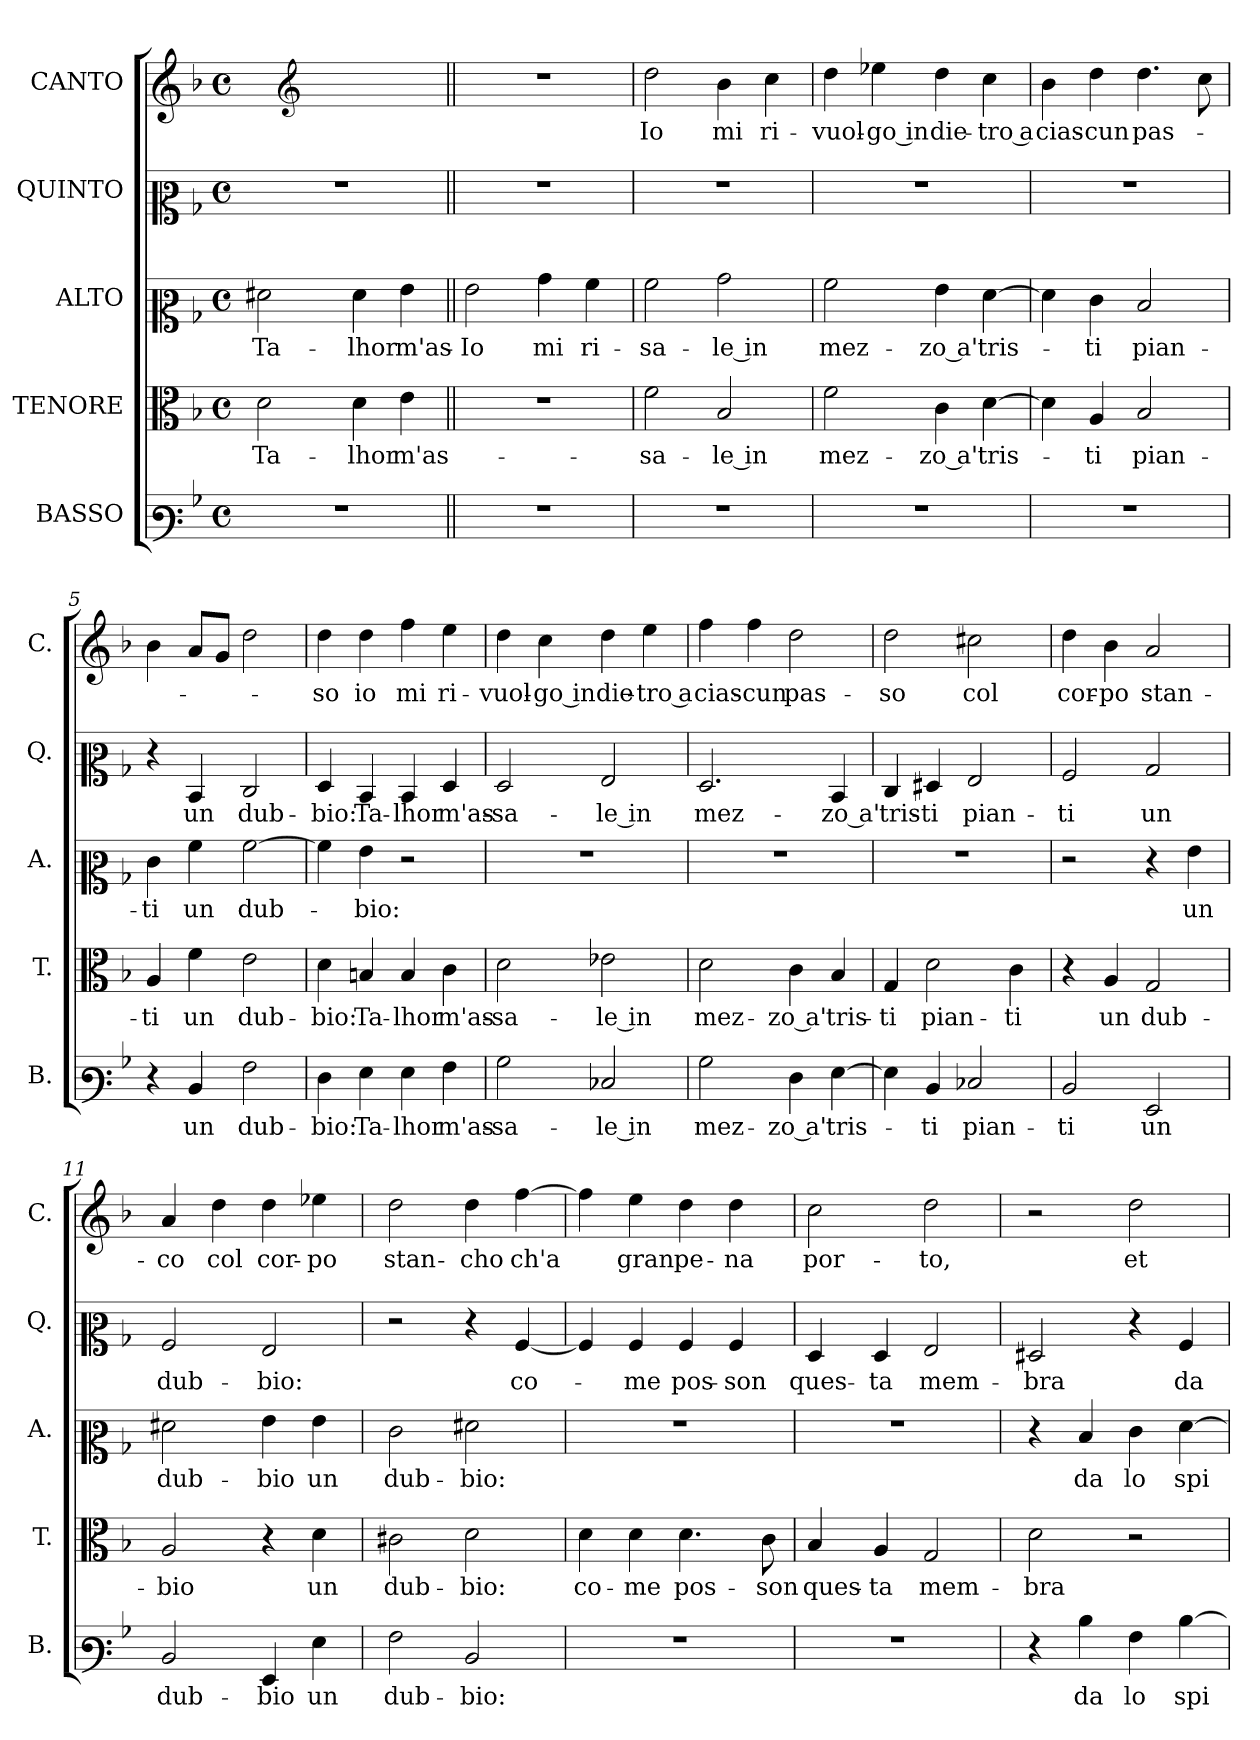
**kern	**text	**kern	**text	**kern	**text	**kern	**text	**kern	**text
*part5	*part5	*part4	*part4	*part3	*part3	*part2	*part2	*part1	*part1
*staff5	*staff5	*staff4	*staff4	*staff3	*staff3	*staff2	*staff2	*staff1	*staff1
*I"BASSO	*	*I"TENORE	*	*I"ALTO	*	*I"QUINTO	*	*I"CANTO	*
*I'B.	*	*I'T.	*	*I'A.	*	*I'Q.	*	*I'C.	*
*clefF3	*	*clefC3	*	*clefC2	*	*clefC2	*	*clefG2	*
*k[b-]	*	*k[b-]	*	*k[b-]	*	*k[b-]	*	*k[b-]	*
*F:	*	*F:	*	*F:	*	*F:	*	*F:	*
*M4/4	*	*M4/4	*	*M4/4	*	*M4/4	*	*M4/4	*
*met(c)	*	*met(c)	*	*met(c)	*	*met(c)	*	*met(c)	*
=1	=1	=1	=1	=1	=1	=1	=1	=1	=1
1r	.	2d	Ta-	2f#	Ta-	1r	.	4ryy	.
*	*	*	*	*	*	*	*	*clefG2	*
.	.	.	.	.	.	.	.	2.ryy	.
.	.	4d	-lhor	4f#	-lhor	.	.	.	.
.	.	4e	m'as-	4g	m'as-	.	.	.	.
=||	=||	=||	=||	=||	=||	=||	=||	=||	=||
1r	.	1r	.	2g	Io	1r	.	1r	.
.	.	.	.	4b-	mi	.	.	.	.
.	.	.	.	4a	ri-	.	.	.	.
=2	=2	=2	=2	=2	=2	=2	=2	=2	=2
1r	.	2f	-sa-	2a	-sa-	1r	.	2dd	Io
.	.	2B-	-le in	2b-	-le in	.	.	4b-	mi
.	.	.	.	.	.	.	.	4cc	ri-
=3	=3	=3	=3	=3	=3	=3	=3	=3	=3
1r	.	2f	mez-	2a	mez-	1r	.	4dd	-vuol-
.	.	.	.	.	.	.	.	4ee-	-go in
.	.	4c	-zo a'	4g	-zo a'	.	.	4dd	-die-
.	.	[4d	tris-	[4f	tris-	.	.	4cc	-tro a
=4	=4	=4	=4	=4	=4	=4	=4	=4	=4
1r	.	4d]	.	4f]	.	1r	.	4b-	cias-
.	.	4A	-ti	4e	-ti	.	.	4dd	-cun
.	.	2B-	pian-	2d	pian-	.	.	4.dd	pas-
.	.	.	.	.	.	.	.	8cc	.
!!LO:LB:g=z
=5	=5	=5	=5	=5	=5	=5	=5	=5	=5
4r	.	4A	-ti	4e	-ti	4r	.	4b-	.
4D	un	4f	un	4a	un	4D	un	8aL	.
.	.	.	.	.	.	.	.	8gJ	.
2A	dub-	2e	dub-	[2a	dub-	2E	dub-	2dd	.
=6	=6	=6	=6	=6	=6	=6	=6	=6	=6
4F	-bio:	4d	-bio:	4a]	.	4F	-bio:	4dd	-so
4G	Ta-	4B	Ta-	4g	-bio:	4D	Ta-	4dd	io
4G	-lhor	4B	-lhor	2r	.	4D	-lhor	4ff	mi
4A	m'as-	4c	m'as-	.	.	4F	m'as-	4ee	ri-
=7	=7	=7	=7	=7	=7	=7	=7	=7	=7
2B-	-sa-	2d	-sa-	1r	.	2F	-sa-	4dd	-vuol-
.	.	.	.	.	.	.	.	4cc	-go in
2E-	-le in	2e-	-le in	.	.	2G	-le in	4dd	-die-
.	.	.	.	.	.	.	.	4ee	-tro a
=8	=8	=8	=8	=8	=8	=8	=8	=8	=8
2B-	mez-	2d	mez-	1r	.	2.F	mez-	4ff	cias-
.	.	.	.	.	.	.	.	4ff	-cun
4F	-zo a'	4c	-zo a'	.	.	.	.	2dd	pas-
[4G	tris-	4B-	tris-	.	.	4D	-zo a'	.	.
=9	=9	=9	=9	=9	=9	=9	=9	=9	=9
4G]	.	4G	-ti	1r	.	4E	tris-	2dd	-so
4D	-ti	2d	pian-	.	.	4F#	-ti	.	.
2E-	pian-	.	.	.	.	2G	pian-	2cc#	col
.	.	4c	-ti	.	.	.	.	.	.
=10	=10	=10	=10	=10	=10	=10	=10	=10	=10
2D	-ti	4r	.	2r	.	2A	-ti	4dd	cor-
.	.	4A	un	.	.	.	.	4b-	-po
2GG	un	2G	dub-	4r	.	2B-	un	2a	stan-
.	.	.	.	4g	un	.	.	.	.
!!LO:PB:g=z
=11	=11	=11	=11	=11	=11	=11	=11	=11	=11
2D	dub-	2A	-bio	2f#	dub-	2A	dub-	4a	-co
.	.	.	.	.	.	.	.	4dd	col
4GG	-bio	4r	.	4g	-bio	2G	-bio:	4dd	cor-
4G	un	4d	un	4g	un	.	.	4ee-	-po
=12	=12	=12	=12	=12	=12	=12	=12	=12	=12
2A	dub-	2c#	dub-	2e	dub-	2r	.	2dd	stan-
2D	-bio:	2d	-bio:	2f#	-bio:	4r	.	4dd	-cho
.	.	.	.	.	.	[4A	co-	[4ff	ch'a
=13	=13	=13	=13	=13	=13	=13	=13	=13	=13
1r	.	4d	co-	1r	.	4A]	.	4ff]	.
.	.	4d	-me	.	.	4A	-me	4ee	gran
.	.	4.d	pos-	.	.	4A	pos-	4dd	pe-
.	.	.	.	.	.	4A	-son	4dd	-na
.	.	8c	-son	.	.	.	.	.	.
=14	=14	=14	=14	=14	=14	=14	=14	=14	=14
1r	.	4B-	ques-	1r	.	4F	ques-	2cc	por-
.	.	4A	-ta	.	.	4F	-ta	.	.
.	.	2G	mem-	.	.	2G	mem-	2dd	-to,
=15	=15	=15	=15	=15	=15	=15	=15	=15	=15
4r	.	2d	-bra	4r	.	2F#	-bra	2r	.
4d	da	.	.	4d	da	.	.	.	.
4A	lo	2r	.	4e	lo	4r	.	2dd	et
[4d	spi-	.	.	[4f	spi-	4A	da	.	.
=	=	=	=	=	=	=	=	=	=
*-	*-	*-	*-	*-	*-	*-	*-	*-	*-
